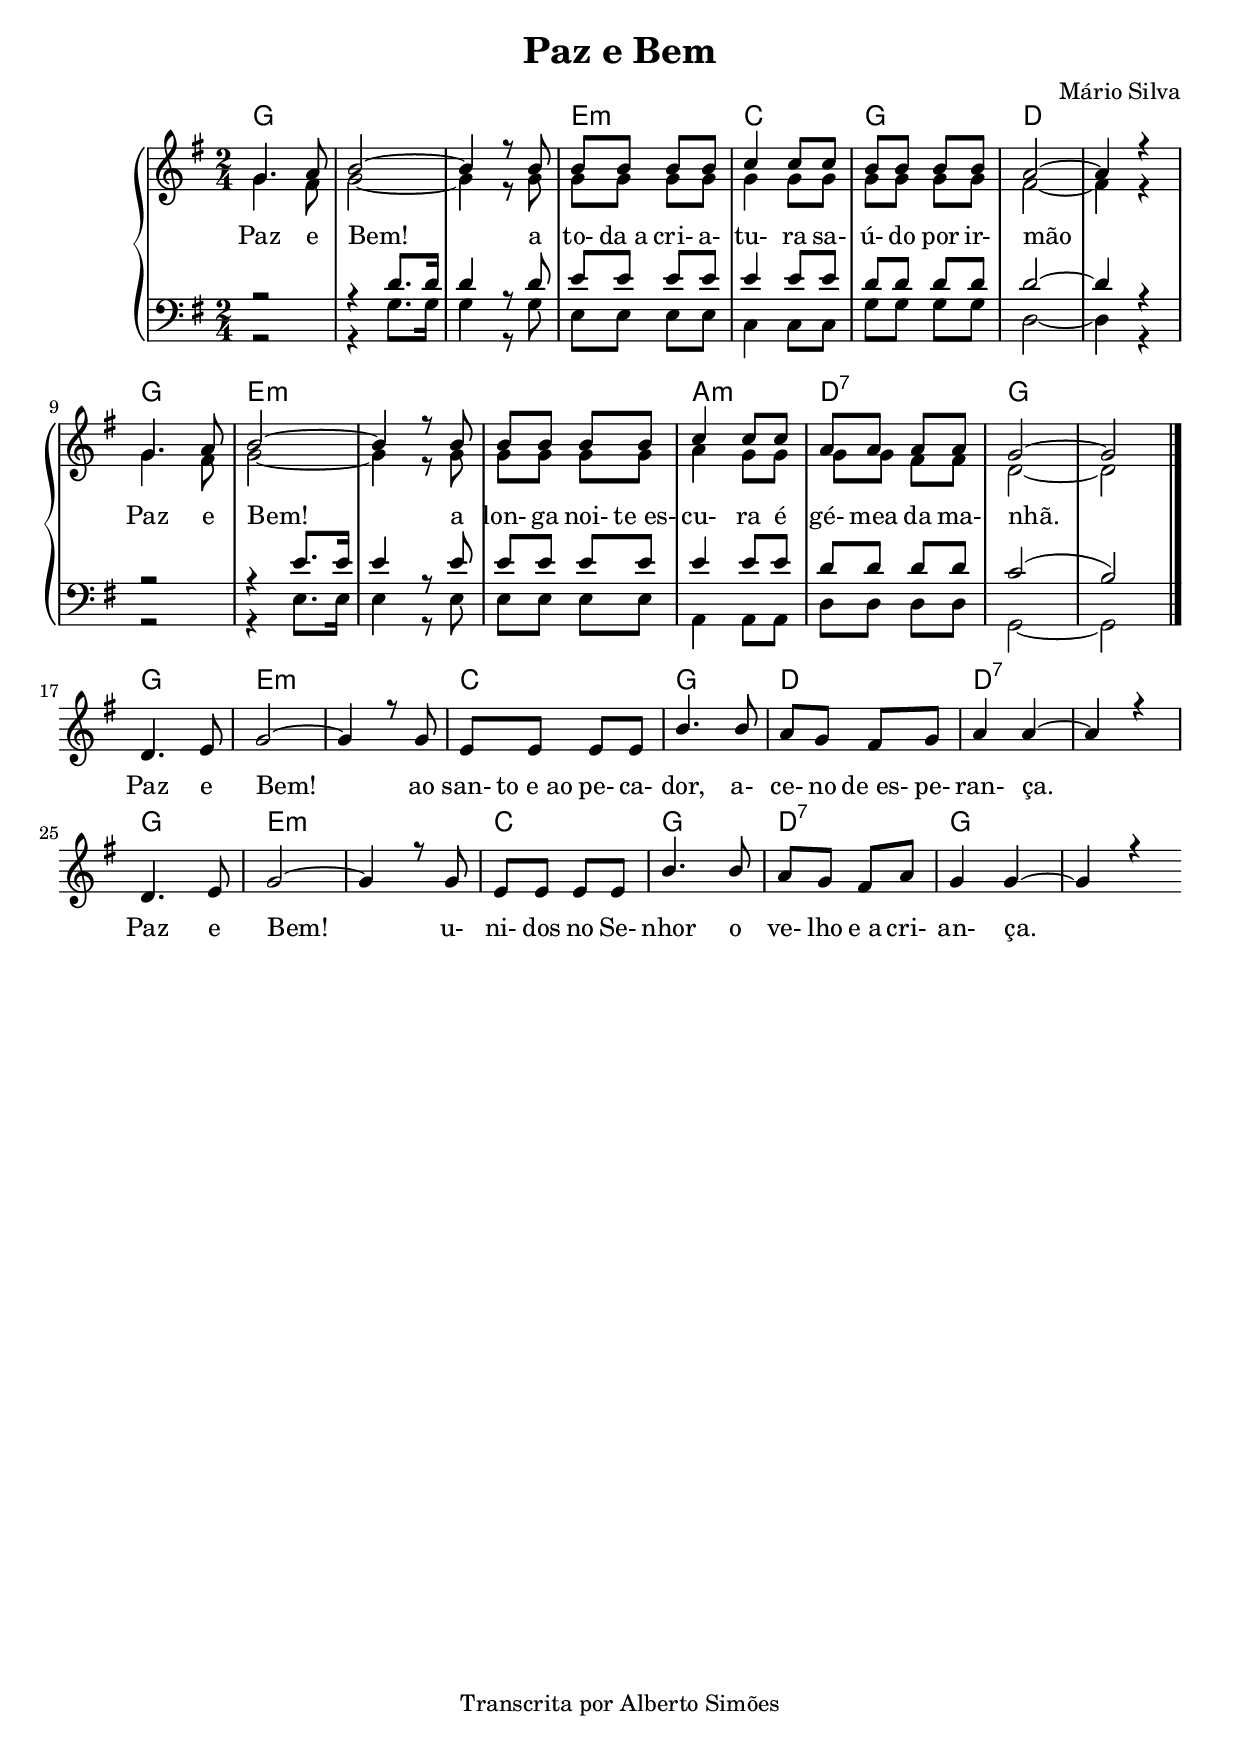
\version "2.14.0"

\header {
  title = "Paz e Bem"
  composer = "Mário Silva"
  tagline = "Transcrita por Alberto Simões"

  ocasioes = "misc"
  seccao   = "misc"

}

letra = \lyricmode {
	Paz e Bem!
	a to- da_a cri- a- tu- ra sa- ú- do por ir- mão
	Paz e Bem!
	a lon- ga noi- te_es- cu- ra é gé- mea da ma- nhã.
	
	Paz e Bem!
	ao san- to_e_ao pe- ca- dor,
	a- ce- no de_es- pe- ran- ça.
	
	Paz e Bem!
	u- ni- dos no Se- nhor o ve- lho e_a cri- an- ça.
}

upperA = \relative c'' {
	\voiceOne
	g4. a8
	b2 ~
	b4 r8 b
	b[ b] b[ b]
	c4 c8[ c]
	b[ b] b[ b]
	a2 ~
	a4 r
	g4. a8
	b2 ~
	b4 r8 b8
	b[ b] b[ b]
	c4 c8[ c]
	a[ a] a[ a]
	g2 ~
	g2
	\bar "|."
	
	\break
	
	d4. e8
	g2 ~
	g4 r8 g8
	e[ e] e[ e]
	b'4. b8
	a[ g] fis[ g]
	a4 a4 ~
	a r4
	
	\break
	
	d,4. e8
	g2 ~
	g4 r8 g
	e[ e] e[ e]
	b'4. b8
	a[ g] fis[ a]
	g4 g ~
	g r
	
	\bar ":|"
}

upperB = \relative c'' {
	g4. fis8
	g2 ~
	g4 r8 g8
	g[ g] g[ g]
	g4 g8[ g]
	g[ g] g[ g]
	fis2 ~
	fis4 r
	g4. fis8
	g2 ~
	g4 r8 g
	g[ g] g[ g]
	a4 g8[ g]
	g[ g] fis[ fis]
	d2 ~
	d2
}

lowerA = \relative c' {
	r2
	r4 d8.[ d16]
	d4 r8 d8
	e8[ e] e[ e]
	e4 e8[ e]
	d8[ d] d[ d]
	d2 ~
	d4 r4
	r2
	r4 e8.[ e16]
	e4 r8 e8
	e8[ e] e[ e]
	e4 e8[ e]
	d[ d] d[ d]
	c2( 
	b2)
}

lowerB = \relative c' {
	r2
	r4 g8.[ g16]
	g4 r8 g
	e8[ e] e[ e]
	c4 c8[ c]
	g'[ g] g[ g]
	d2 ~
	d4 r4
	r2
	r4 e8.[ e16]
	e4 r8 e8
	e[ e] e[ e]
	a,4 a8[ a]
	d[ d] d[ d]
	g,2 ~
	g2
}


upper =  {
  \clef treble
  \key g \major
  \time 2/4

	<< \new Voice = "melody" \upperA \\ \upperB >>
}

lower = {
	\clef bass
  \key g \major
  \time 2/4

	<< \lowerA \\ \lowerB >>
}


\score {
  <<
	  \chords { g1 s2 e2:m c2 g2 d1 g2 e1:m s2 a2:m d2:7 g1
		          g2 e1:m c2 g2 d2 d1:7 g2 e1:m c2 g d:7 g1}
    \new PianoStaff <<
      #(set-accidental-style 'modern-cautionary 'Score)
      \new Staff = "upper" \upper
      \new Staff = "lower" \lower
    >>
          \new Lyrics \with { alignAboveContext = "lower" }
          { \lyricsto "melody" \letra }
        >>
  \layout {
    \context { \Staff \RemoveEmptyStaves }
  }
  \midi { 
    \context {
      \Score
      tempoWholesPerMinute = #(ly:make-moment 120 4)
    }
  }
}
